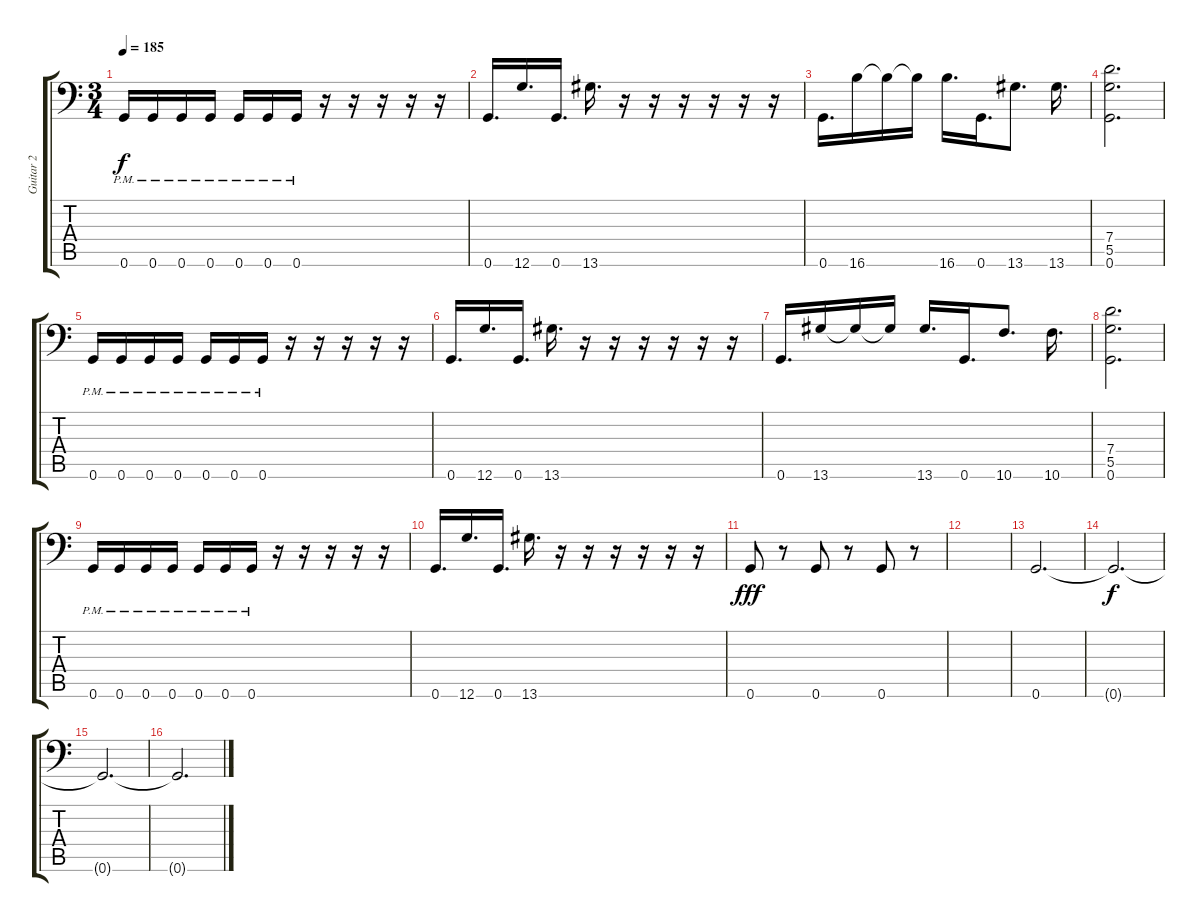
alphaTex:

\track ("Guitar 2" "Guitar 2") {instrument distortionguitar}
\staff {score tabs}
\tuning (A3 E3 C3 G2 D2 G1) {hide}
\ts (3 4)
\tempo 185
\clef f4
\ks c
0.6{pm}.16{dy f} 0.6{pm}.16 0.6{pm}.16 0.6{pm}.16 0.6{pm}.16 0.6{pm}.16 0.6{pm}.16 r.16 r.16 r.16 r.16 r.16 |
0.6.16{d} 12.6.16{d} 0.6.16{d} 13.6.16{d} r.16 r.16 r.16 r.16 r.16 r.16 |
0.6.16{d} 16.6.16 16.6{t}.16 16.6{t}.16 16.6.16{d} 0.6.16{d} 13.6.8{d} 13.6.16{d} |
(7.4 5.5 0.6).2{d} |
0.6{pm}.16 0.6{pm}.16 0.6{pm}.16 0.6{pm}.16 0.6{pm}.16 0.6{pm}.16 0.6{pm}.16 r.16 r.16 r.16 r.16 r.16 |
0.6.16{d} 12.6.16{d} 0.6.16{d} 13.6.16{d} r.16 r.16 r.16 r.16 r.16 r.16 |
0.6.16{d} 13.6.16 13.6{t}.16 13.6{t}.16 13.6.16{d} 0.6.16{d} 10.6.8{d} 10.6.16{d} |
(7.4 5.5 0.6).2{d} |
0.6{pm}.16 0.6{pm}.16 0.6{pm}.16 0.6{pm}.16 0.6{pm}.16 0.6{pm}.16 0.6{pm}.16 r.16 r.16 r.16 r.16 r.16 |
0.6.16{d} 12.6.16{d} 0.6.16{d} 13.6.16{d} r.16 r.16 r.16 r.16 r.16 r.16 |
0.6.8{dy fff} r.8 0.6.8 r.8 0.6.8 r.8 |
|
0.6.2{d} |
0.6{t}.2{d dy f} |
0.6{t}.2{d} |
0.6{t}.2{d}
